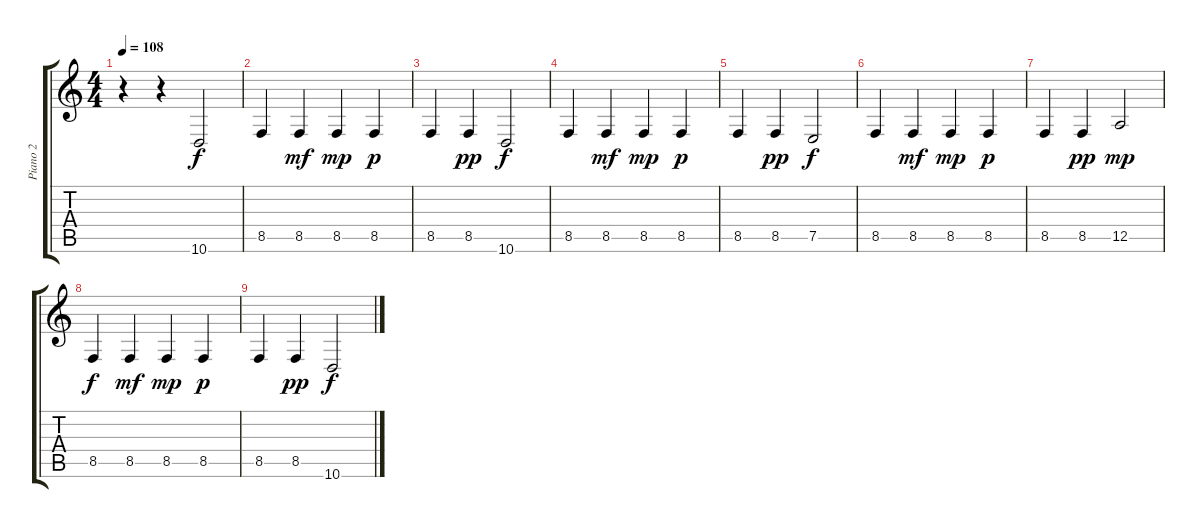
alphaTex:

\track ("Piano 2" "Piano 2") {instrument acousticgrandpiano}
\staff {score tabs}
\tuning (E4 B3 G3 D3 A2 E2) {hide}
\ts (4 4)
\tempo 108
\clef g2
\ks c
r.4{dy f} r.4 10.6.2 |
8.5.4 8.5.4{dy mf} 8.5.4{dy mp} 8.5.4{dy p} |
8.5.4 8.5.4{dy pp} 10.6.2{dy f} |
8.5.4 8.5.4{dy mf} 8.5.4{dy mp} 8.5.4{dy p} |
8.5.4 8.5.4{dy pp} 7.5.2{dy f} |
8.5.4 8.5.4{dy mf} 8.5.4{dy mp} 8.5.4{dy p} |
8.5.4 8.5.4{dy pp} 12.5.2{dy mp} |
8.5.4{dy f} 8.5.4{dy mf} 8.5.4{dy mp} 8.5.4{dy p} |
8.5.4 8.5.4{dy pp} 10.6.2{dy f}
